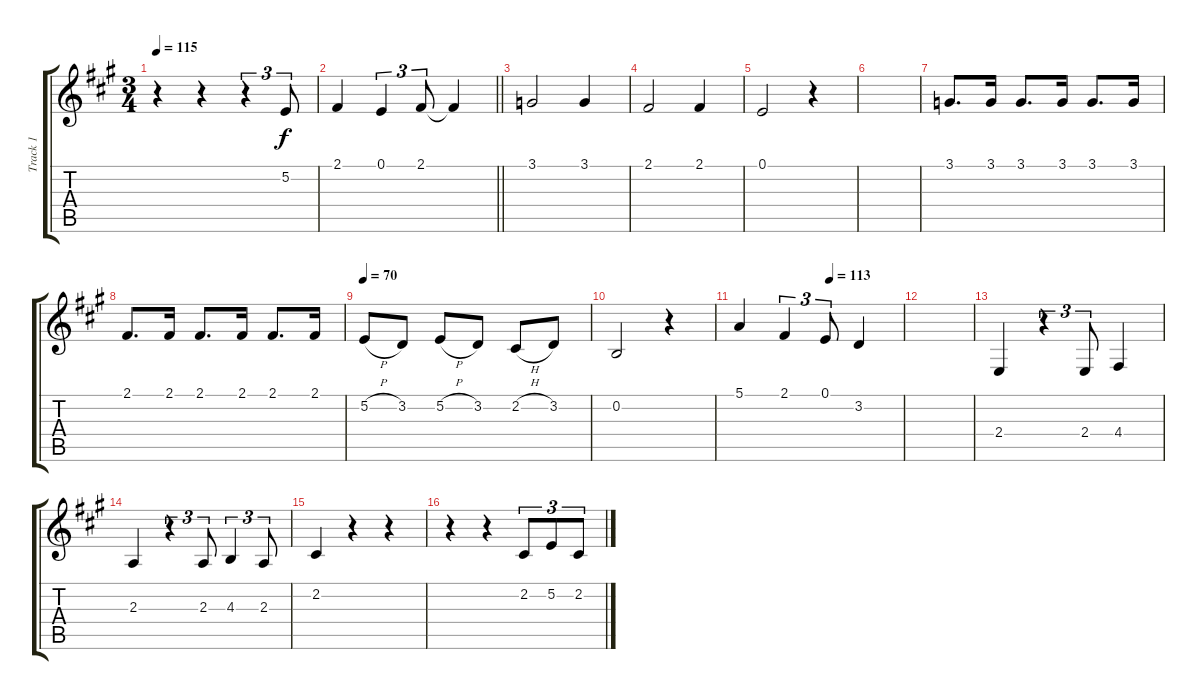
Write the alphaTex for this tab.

\track ("Track 1" "Track 1") {instrument tenorsax}
\staff {score tabs}
\tuning (E4 B3 G3 D3 A2 E2) {hide}
\ts (3 4)
\tempo 115
\clef g2
\ks a
r.4{dy f} r.4 r.4{tu (3 2)} 5.2.8{tu (3 2)} |
\barLineRight lightlight
2.1.4 0.1.4{tu (3 2)} 2.1.8{tu (3 2)} 2.1{t}.4 |
3.1.2 3.1.4 |
2.1.2 2.1.4 |
0.1.2 r.4 |
|
3.1.8{d} 3.1.16 3.1.8{d} 3.1.16 3.1.8{d} 3.1.16 |
2.1.8{d} 2.1.16 2.1.8{d} 2.1.16 2.1.8{d} 2.1.16 |
\tempo 70
5.2{h}.8 3.2.8 5.2{h}.8 3.2.8 2.2{h}.8 3.2.8 |
0.2.2 r.4 |
\tempo (113 0.5555555555555556)
5.1.4 2.1.4{tu (3 2)} 0.1.8{tu (3 2)} 3.2.4 |
|
2.4.4 r.4{tu (3 2)} 2.4.8{tu (3 2)} 4.4.4 |
2.3.4 r.4{tu (3 2)} 2.3.8{tu (3 2)} 4.3.4{tu (3 2)} 2.3.8{tu (3 2)} |
2.2.4 r.4 r.4 |
r.4 r.4 2.2.8{tu (3 2)} 5.2.8{tu (3 2)} 2.2.8{tu (3 2)}
